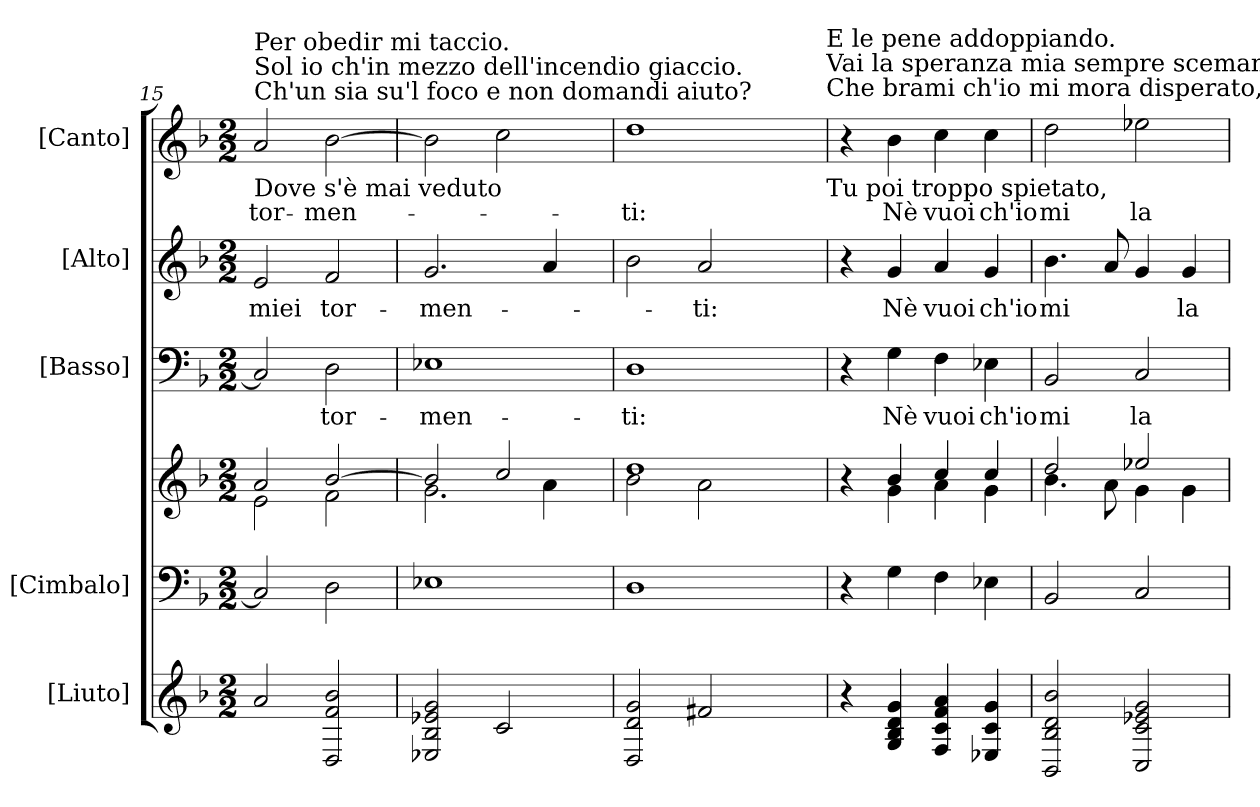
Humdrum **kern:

**kern	**kern	**kern	**kern	**text	**kern	**text	**kern	**text
*part5	*part4	*part4	*part3	*part3	*part2	*part2	*part1	*part1
*staff6	*staff5	*staff4	*staff3	*staff3	*staff2	*staff2	*staff1	*staff1
*I"[Liuto]	*I"[Cimbalo]	*	*I"[Basso]	*	*I"[Alto]	*	*I"[Canto]	*
*I'Liuto	*	*	*I'B.	*	*I'Alt.	*	*I'Cant.	*
!!LO:LB:g=z
*clefG2	*clefF4	*clefG2	*clefF4	*	*clefG2	*	*clefG2	*
*k[b-]	*k[b-]	*k[b-]	*k[b-]	*	*k[b-]	*	*k[b-]	*
*F:	*F:	*F:	*F:	*	*F:	*	*F:	*
*M2/2	*M2/2	*M2/2	*M2/2	*	*M2/2	*	*M2/2	*
=15	=15	=15	=15	=15	=15	=15	=15	=15
*	*	*^	*	*	*	*	*	*
!	!	!	!	!	!	!	!LO:LY:b:color=#000000	!	!
!	!	!	!	!	!	!	!	!LO:TX:b:t=Dove s'è mai veduto	!
!	!	!	!	!	!	!	!	!LO:TX:t=Ch'un sia su'l foco e non domandi aiuto?	!
!	!	!	!	!	!	!	!	!LO:TX:t=Sol io ch'in mezzo dell'incendio giaccio.	!
!	!	!	!	!	!	!	!	!LO:TX:t=Per obedir mi taccio.	!
!	!	!	!	!	!	!	!	!	!LO:LY:b:color=#000000
2ai/	2Ci/]	2ai/	2ei\	2Ci/]	.	2ei/	miei	2ai/	tor-
!	!	!	!	!	!LO:LY:b:color=#000000	!	!	!	!
!	!	!	!	!	!	!	!LO:LY:b:color=#000000	!	!
!	!	!	!	!	!	!	!	!	!LO:LY:b:color=#000000
2Di/ 2fi 2b-i	2Di\	[>2b-i/	2fi\	2Di\	tor-	2fi/	tor-	[>2b-i\	-men-
=16	=16	=16	=16	=16	=16	=16	=16	=16	=16
!	!	!	!	!	!LO:LY:b:color=#000000	!	!	!	!
!	!	!	!	!	!	!	!LO:LY:b:color=#000000	!	!
2E-i/ 2B-i 2e-i 2gi	1E-Xi	2b-i/]	2.gi\	1E-Xi	-men-	2.gi/	-men-	2b-i\]	.
2ci/	.	2cci/	.	.	.	.	.	2cci\	.
.	.	.	4ai\	.	.	4ai/	.	.	.
=17	=17	=17	=17	=17	=17	=17	=17	=17	=17
!	!	!	!	!	!LO:LY:b:color=#000000	!	!	!	!
!	!	!	!	!	!	!	!	!	!LO:LY:b:color=#000000
*	*	*	*	*	*	*	*	*^	*
2Di/ 2di 2gi	1Di	1ddi	2b-i\	1Di	-ti:	2b-i\	.	1ddi	2ryy	-ti:
!	!	!	!	!	!	!	!LO:LY:b:color=#000000	!	!	!
2f#i/	.	.	2ai\	.	.	2ai/	-ti:	.	4ryy	.
.	.	.	.	.	.	.	.	.	8ryy	.
.	.	.	.	.	.	.	.	.	16ryy	.
.	.	.	.	.	.	.	.	.	32ryy	.
.	.	.	.	.	.	.	.	.	64ryy	.
.	.	.	.	.	.	.	.	.	128...ryy	.
!	!	!	!	!	!	!	!	!	!LO:TX:b:t=Tu poi troppo spietato,	!
!	!	!	!	!	!	!	!	!	!LO:TX:t=Che brami ch'io mi mora disperato,	!
!	!	!	!	!	!	!	!	!	!LO:TX:t=Vai la speranza mia sempre scemando	!
!	!	!	!	!	!	!	!	!	!LO:TX:t=E le pene addoppiando.	!
.	.	.	.	.	.	.	.	.	1024ryy	.
*	*	*	*	*	*	*	*	*v	*v	*
=18	=18	=18	=18	=18	=18	=18	=18	=18	=18
4r	4r	4r	4ryy	4r	.	4r	.	4r	.
!	!	!	!	!	!LO:LY:b:color=#000000	!	!	!	!
!	!	!	!	!	!	!	!LO:LY:b:color=#000000	!	!
!	!	!	!	!	!	!	!	!	!LO:LY:b:color=#000000
4Gi/ 4B-i 4di 4gi	4Gi\	4b-i/	4gi\	4Gi\	Nè	4gi/	Nè	4b-i\	Nè
!	!	!	!	!	!LO:LY:b:color=#000000	!	!	!	!
!	!	!	!	!	!	!	!LO:LY:b:color=#000000	!	!
!	!	!	!	!	!	!	!	!	!LO:LY:b:color=#000000
4Fi/ 4ci 4fi 4ai	4Fi\	4cci/	4ai\	4Fi\	vuoi	4ai/	vuoi	4cci\	vuoi
!	!	!	!	!	!LO:LY:b:color=#000000	!	!	!	!
!	!	!	!	!	!	!	!LO:LY:b:color=#000000	!	!
!	!	!	!	!	!	!	!	!	!LO:LY:b:color=#000000
4E-i/ 4ci 4gi	4E-Xi\	4cci/	4gi\	4E-Xi\	ch'io	4gi/	ch'io	4cci\	ch'io
=19	=19	=19	=19	=19	=19	=19	=19	=19	=19
!	!	!	!	!	!LO:LY:b:color=#000000	!	!	!	!
!	!	!	!	!	!	!	!LO:LY:b:color=#000000	!	!
!	!	!	!	!	!	!	!	!	!LO:LY:b:color=#000000
2BB-i/ 2B-i 2di 2b-i	2BB-i/	2ddi/	4.b-i\	2BB-i/	mi	4.b-i\	mi	2ddi\	mi
.	.	.	8ai\	.	.	8ai/	.	.	.
!	!	!	!	!	!LO:LY:b:color=#000000	!	!	!	!
!	!	!	!	!	!	!	!	!	!LO:LY:b:color=#000000
2Ci/ 2ci 2e-i 2gi	2Ci/	2ee-Xi/	4gi\	2Ci/	la-	4gi/	.	2ee-Xi\	la-
!	!	!	!	!	!	!	!LO:LY:b:color=#000000	!	!
.	.	.	4gi\	.	.	4gi/	la-	.	.
*	*	*v	*v	*	*	*	*	*	*
=	=	=	=	=	=	=	=	=
*-	*-	*-	*-	*-	*-	*-	*-	*-
